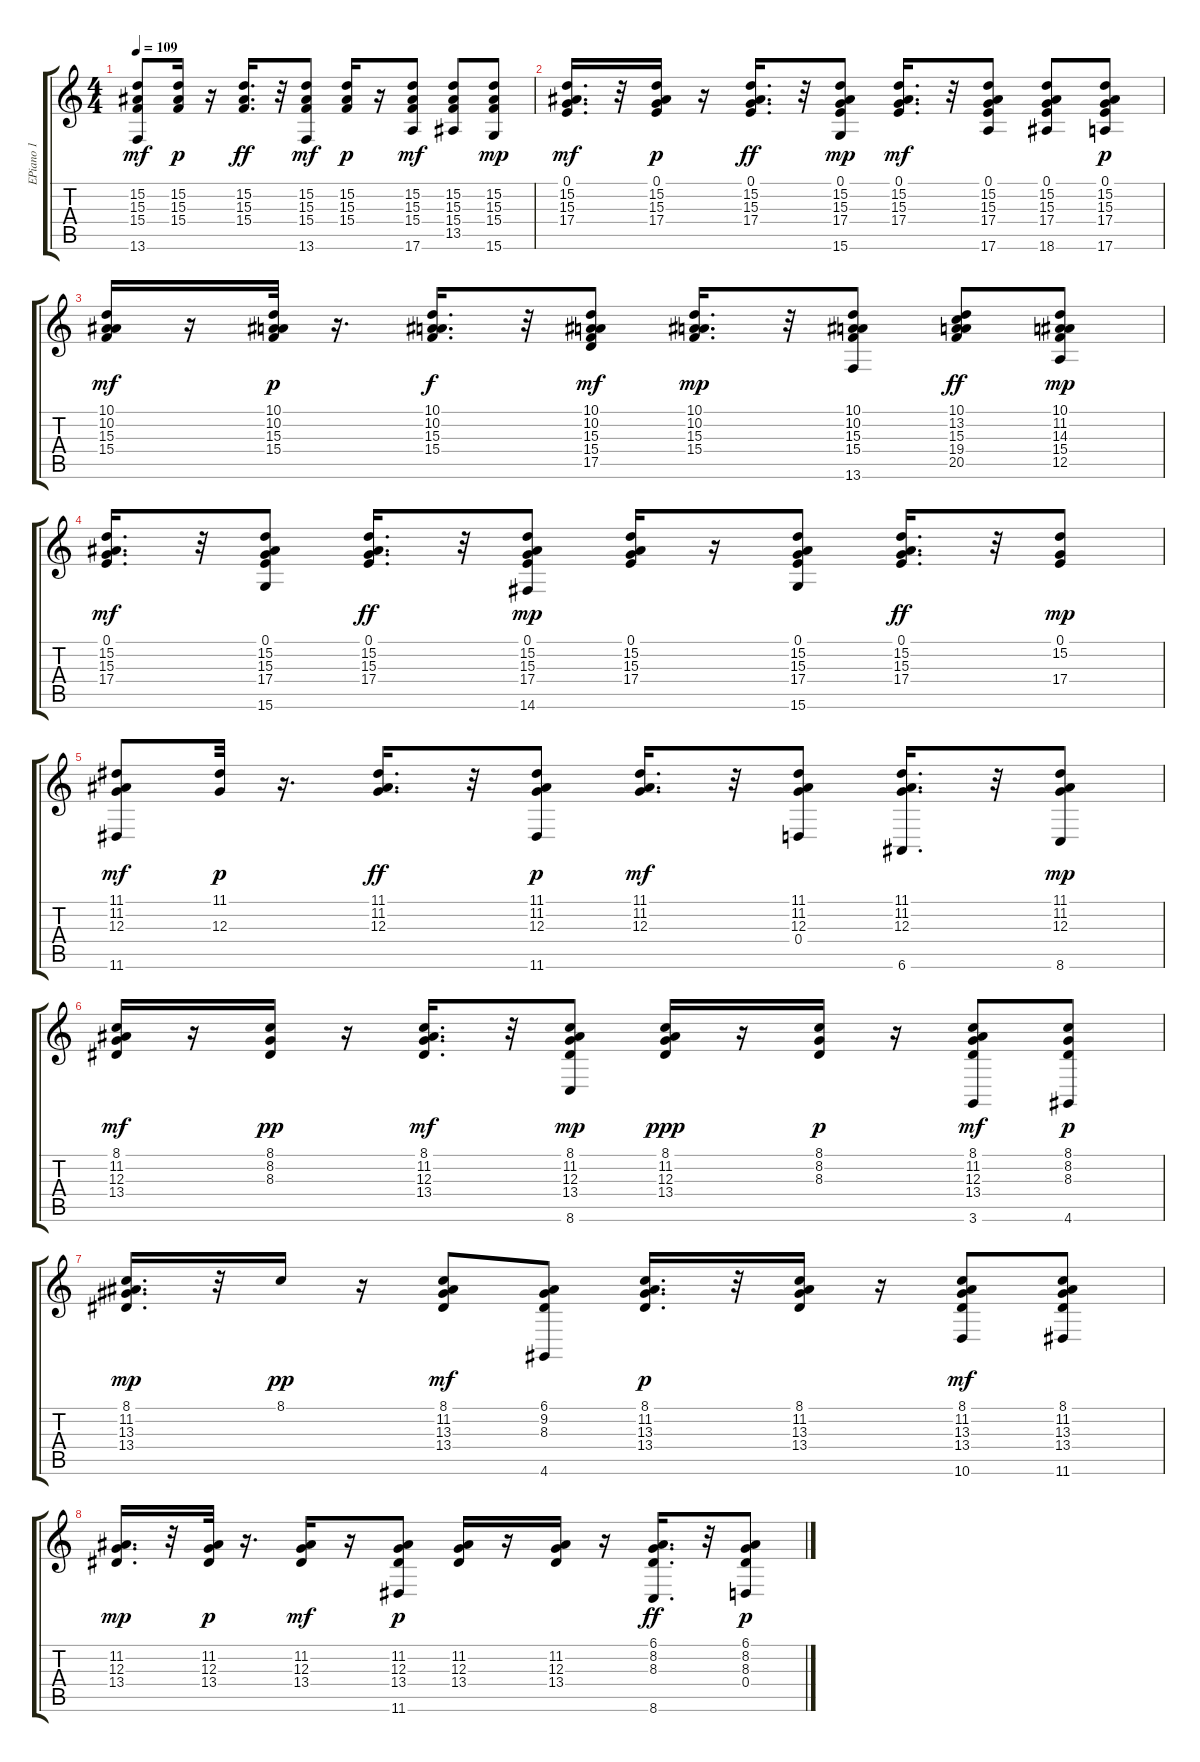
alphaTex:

\track ("EPiano 1" "EPiano 1") {instrument stringensemble1}
\staff {score tabs}
\tuning (E4 B3 G3 D3 A2 E2) {hide}
\ts (4 4)
\tempo 109
\clef g2
\ks c
(15.2 15.3 15.4 13.6).8{dy mf} (15.2 15.3 15.4).16{dy p} r.16 (15.2 15.3 15.4).16{d dy ff} r.32 (15.2 15.3 15.4 13.6).8{dy mf} (15.2 15.3 15.4).16{dy p} r.16 (15.2 15.3 15.4 17.6).8{dy mf} (15.2 15.3 15.4 13.5).8 (15.2 15.3 15.4 15.6).8{dy mp} |
(0.1 15.2 15.3 17.4).16{d dy mf} r.32 (0.1 15.2 15.3 17.4).16{dy p} r.16 (0.1 15.2 15.3 17.4).16{d dy ff} r.32 (0.1 15.2 15.3 17.4 15.6).8{dy mp} (0.1 15.2 15.3 17.4).16{d dy mf} r.32 (0.1 15.2 15.3 17.4 17.6).8 (0.1 15.2 15.3 17.4 18.6).8 (0.1 15.2 15.3 17.4 17.6).8{dy p} |
(10.1 10.2 15.3 15.4).16{dy mf} r.16 (10.1 10.2 15.3 15.4).32{dy p} r.16{d} (10.1 10.2 15.3 15.4).16{d dy f} r.32 (10.1 10.2 15.3 15.4 17.5).8{dy mf} (10.1 10.2 15.3 15.4).16{d dy mp} r.32 (10.1 10.2 15.3 15.4 13.6).8 (10.1 13.2 15.3 19.4 20.5).8{dy ff} (10.1 11.2 14.3 15.4 12.5).8{dy mp} |
(0.1 15.2 15.3 17.4).16{d dy mf} r.32 (0.1 15.2 15.3 17.4 15.6).8 (0.1 15.2 15.3 17.4).16{d dy ff} r.32 (0.1 15.2 15.3 17.4 14.6).8{dy mp} (0.1 15.2 15.3 17.4).16 r.16 (0.1 15.2 15.3 17.4 15.6).8 (0.1 15.2 15.3 17.4).16{d dy ff} r.32 (0.1 15.2 17.4).8{dy mp} |
(11.1 11.2 12.3 11.6).8{dy mf} (11.1 12.3).32{dy p} r.16{d} (11.1 11.2 12.3).16{d dy ff} r.32 (11.1 11.2 12.3 11.6).8{dy p} (11.1 11.2 12.3).16{d dy mf} r.32 (11.1 11.2 12.3 0.4).8 (11.1 11.2 12.3 6.6).16{d} r.32 (11.1 11.2 12.3 8.6).8{dy mp} |
(8.1 11.2 12.3 13.4).16{dy mf} r.16 (8.1 8.2 8.3).16{dy pp} r.16 (8.1 11.2 12.3 13.4).16{d dy mf} r.32 (8.1 11.2 12.3 13.4 8.6).8{dy mp} (8.1 11.2 12.3 13.4).16{dy ppp} r.16 (8.1 8.2 8.3).16{dy p} r.16 (8.1 11.2 12.3 13.4 3.6).8{dy mf} (8.1 8.2 8.3 4.6).8{dy p} |
(8.1 11.2 13.3 13.4).16{d dy mp} r.32 8.1.16{dy pp} r.16 (8.1 11.2 13.3 13.4).8{dy mf} (6.1 9.2 8.3 4.6).8 (8.1 11.2 13.3 13.4).16{d dy p} r.32 (8.1 11.2 13.3 13.4).16 r.16 (8.1 11.2 13.3 13.4 10.6).8{dy mf} (8.1 11.2 13.3 13.4 11.6).8 |
(11.2 12.3 13.4).16{d dy mp} r.32 (11.2 12.3 13.4).32{dy p} r.16{d} (11.2 12.3 13.4).16{dy mf} r.16 (11.2 12.3 13.4 11.6).8{dy p} (11.2 12.3 13.4).16 r.16 (11.2 12.3 13.4).16 r.16 (6.1 8.2 8.3 8.6).16{d dy ff} r.32 (6.1 8.2 8.3 0.4).8{dy p}
